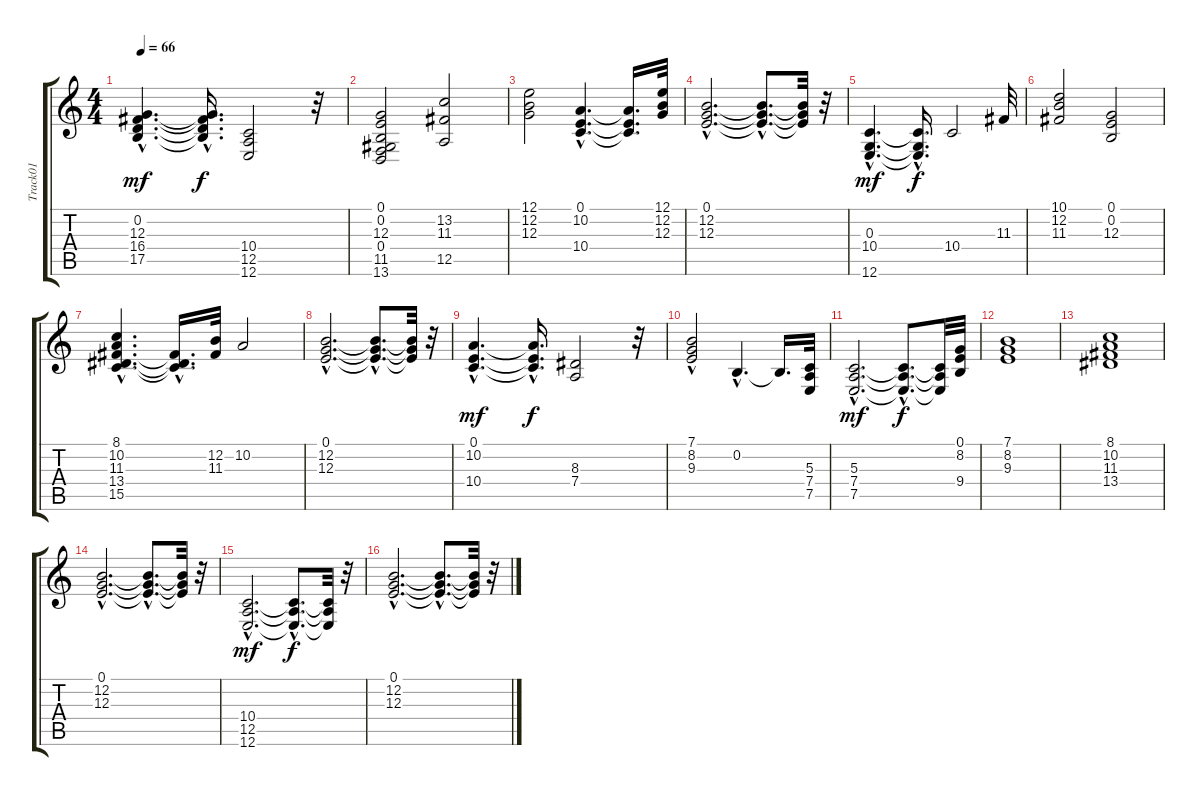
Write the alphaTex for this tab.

\track ("Track01" "Track01") {instrument acousticgrandpiano}
\staff {score tabs}
\tuning (E4 B3 G3 D3 A2 E2) {hide}
\ts (4 4)
\tempo 66
\clef g2
\ks c
(0.2{hac} 12.3{hac} 16.4{hac} 17.5{hac}).4{d dy mf} (0.2{hac t} 12.3{hac t} 16.4{hac t} 17.5{hac t}).16{d dy f} (10.4 12.5 12.6).2 r.32 |
(0.1 0.2 12.3 0.4 11.5 13.6).2 (13.2 11.3 12.5).2 |
(12.1 12.2 12.3).2 (0.1{hac} 10.2{hac} 10.4{hac}).4{d} (0.1{t} 10.2{t} 10.4{t}).16{d} (12.1 12.2 12.3).32 |
(0.1{hac} 12.2{hac} 12.3{hac}).2{d} (0.1{hac t} 12.2{hac t} 12.3{hac t}).8{d} (0.1{t} 12.2{t} 12.3{t}).32 r.32 |
(0.3{hac} 10.4{hac} 12.6{hac}).4{d dy mf} (0.3{hac t} 10.4{hac t} 12.6{hac t}).16{d dy f} 10.4.2 11.3.32 |
(10.1 12.2 11.3).2 (0.1 0.2 12.3).2 |
(8.1 10.2 11.3{hac} 13.4{hac} 15.5{hac}).4{d} (11.3{hac t} 13.4{hac t} 15.5{hac t}).16{d} (12.2 11.3).32 10.2.2 |
(0.1{hac} 12.2{hac} 12.3{hac}).2{d} (0.1{hac t} 12.2{hac t} 12.3{hac t}).8{d} (0.1{t} 12.2{t} 12.3{t}).32 r.32 |
(0.1{hac} 10.2{hac} 10.4{hac}).4{d dy mf} (0.1{hac t} 10.2{hac t} 10.4{t}).16{d dy f} (8.3 7.4).2 r.32 |
(7.1 8.2{hac} 9.3{hac}).2 0.2{hac}.4{d} 0.2{t}.16{d} (5.3 7.4 7.5).32 |
(5.3{hac} 7.4{hac} 7.5{hac}).2{d dy mf} (5.3{hac t} 7.4{hac t} 7.5{hac t}).8{d dy f} (5.3{t} 7.4{t} 7.5{t}).32 (0.1 8.2 9.4).32 |
(7.1 8.2 9.3).1 |
(8.1 10.2 11.3 13.4).1 |
(0.1{hac} 12.2{hac} 12.3{hac}).2{d} (0.1{hac t} 12.2{hac t} 12.3{hac t}).8{d} (0.1{t} 12.2{t} 12.3{t}).32 r.32 |
(10.4{hac} 12.5{hac} 12.6{hac}).2{d dy mf} (10.4{hac t} 12.5{hac t} 12.6{hac t}).8{d dy f} (10.4{t} 12.5{t} 12.6{t}).32 r.32 |
(0.1{hac} 12.2{hac} 12.3{hac}).2{d} (0.1{hac t} 12.2{hac t} 12.3{hac t}).8{d} (0.1{t} 12.2{t} 12.3{t}).32 r.32
